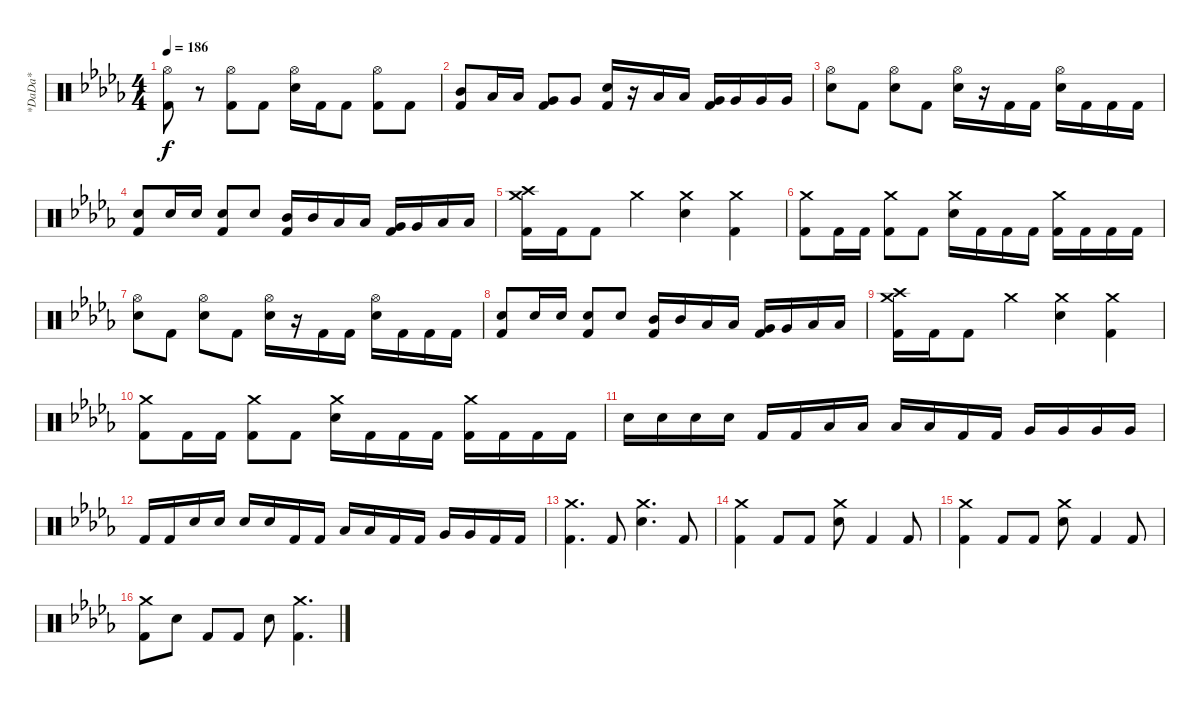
\track ("*DaDa*" "*DaDa*") {instrument percussion}
\staff {score}
\articulation defaults
\ts (4 4)
\tempo 186
\clef neutral
\ks db
("Hi-Hat (open)" "Kick (hit) 2").8{dy f} r.8 ("Hi-Hat (open)" "Kick (hit) 2").8 "Kick (hit) 2".8 ("Hi-Hat (open)" "Electric Snare (hit)").16 "Kick (hit) 2".16 "Kick (hit) 2".8 ("Hi-Hat (open)" "Kick (hit) 2").8 "Kick (hit) 2".8 |
("Mid Tom (hit)" "Kick (hit) 2").8 "Low Tom (hit)".16 "Low Tom (hit)".16 ("Very Low Tom (hit)" "Kick (hit) 2").8 "Very Low Tom (hit)".8 ("Electric Snare (hit)" "Kick (hit) 2").16 r.16 "Low Tom (hit)".16 "Low Tom (hit)".16 ("Very Low Tom (hit)" "Kick (hit) 2").16 "Very Low Tom (hit)".16 "Very Low Tom (hit)".16 "Very Low Tom (hit)".16 |
("Hi-Hat (open)" "Electric Snare (hit)").8 "Kick (hit) 2".8 ("Hi-Hat (open)" "Electric Snare (hit)").8 "Kick (hit) 2".8 ("Hi-Hat (open)" "Electric Snare (hit)").16 r.16 "Kick (hit) 2".16 "Kick (hit) 2".16 ("Hi-Hat (open)" "Electric Snare (hit)").16 "Kick (hit) 2".16 "Kick (hit) 2".16 "Kick (hit) 2".16 |
("Electric Snare (hit)" "Kick (hit) 2").8 "Electric Snare (hit)".16 "Electric Snare (hit)".16 ("Electric Snare (hit)" "Kick (hit) 2").8 "Electric Snare (hit)".8 ("Mid Tom (hit)" "Kick (hit) 2").16 "Mid Tom (hit)".16 "Low Tom (hit)".16 "Low Tom (hit)".16 ("Very Low Tom (hit)" "Kick (hit) 2").16 "Very Low Tom (hit)".16 "Low Floor Tom (hit)".16 "Low Floor Tom (hit)".16 |
("Crash medium (hit)" "Crash high (hit)" "Kick (hit) 2").16 "Kick (hit) 2".16 "Kick (hit) 2".8 "Crash medium (hit)".4 ("Crash medium (hit)" "Electric Snare (hit)").4 ("Crash medium (hit)" "Kick (hit) 2").4 |
("Crash medium (hit)" "Kick (hit) 2").8 "Kick (hit) 2".16 "Kick (hit) 2".16 ("Crash medium (hit)" "Kick (hit) 2").8 "Kick (hit) 2".8 ("Crash medium (hit)" "Electric Snare (hit)").16 "Kick (hit) 2".16 "Kick (hit) 2".16 "Kick (hit) 2".16 ("Crash medium (hit)" "Kick (hit) 2").16 "Kick (hit) 2".16 "Kick (hit) 2".16 "Kick (hit) 2".16 |
("Hi-Hat (open)" "Electric Snare (hit)").8 "Kick (hit) 2".8 ("Hi-Hat (open)" "Electric Snare (hit)").8 "Kick (hit) 2".8 ("Hi-Hat (open)" "Electric Snare (hit)").16 r.16 "Kick (hit) 2".16 "Kick (hit) 2".16 ("Hi-Hat (open)" "Electric Snare (hit)").16 "Kick (hit) 2".16 "Kick (hit) 2".16 "Kick (hit) 2".16 |
("Electric Snare (hit)" "Kick (hit) 2").8 "Electric Snare (hit)".16 "Electric Snare (hit)".16 ("Electric Snare (hit)" "Kick (hit) 2").8 "Electric Snare (hit)".8 ("Mid Tom (hit)" "Kick (hit) 2").16 "Mid Tom (hit)".16 "Low Tom (hit)".16 "Low Tom (hit)".16 ("Very Low Tom (hit)" "Kick (hit) 2").16 "Very Low Tom (hit)".16 "Low Floor Tom (hit)".16 "Low Floor Tom (hit)".16 |
("Crash medium (hit)" "Crash high (hit)" "Kick (hit) 2").16 "Kick (hit) 2".16 "Kick (hit) 2".8 "Crash medium (hit)".4 ("Crash medium (hit)" "Electric Snare (hit)").4 ("Crash medium (hit)" "Kick (hit) 2").4 |
("Crash medium (hit)" "Kick (hit) 2").8 "Kick (hit) 2".16 "Kick (hit) 2".16 ("Crash medium (hit)" "Kick (hit) 2").8 "Kick (hit) 2".8 ("Crash medium (hit)" "Electric Snare (hit)").16 "Kick (hit) 2".16 "Kick (hit) 2".16 "Kick (hit) 2".16 ("Crash medium (hit)" "Kick (hit) 2").16 "Kick (hit) 2".16 "Kick (hit) 2".16 "Kick (hit) 2".16 |
"Electric Snare (hit)".16 "Electric Snare (hit)".16 "Electric Snare (hit)".16 "Electric Snare (hit)".16 "Kick (hit) 2".16 "Kick (hit) 2".16 "Low Tom (hit)".16 "Low Tom (hit)".16 "Low Tom (hit)".16 "Low Tom (hit)".16 "Kick (hit) 2".16 "Kick (hit) 2".16 "Very Low Tom (hit)".16 "Very Low Tom (hit)".16 "Very Low Tom (hit)".16 "Very Low Tom (hit)".16 |
"Kick (hit) 2".16 "Kick (hit) 2".16 "Electric Snare (hit)".16 "Electric Snare (hit)".16 "Electric Snare (hit)".16 "Electric Snare (hit)".16 "Kick (hit) 2".16 "Kick (hit) 2".16 "Low Tom (hit)".16 "Low Tom (hit)".16 "Kick (hit) 2".16 "Kick (hit) 2".16 "Very Low Tom (hit)".16 "Very Low Tom (hit)".16 "Kick (hit) 2".16 "Kick (hit) 2".16 |
("Crash medium (hit)" "Kick (hit) 2").4{d} "Kick (hit) 2".8 ("Crash medium (hit)" "Electric Snare (hit)").4{d} "Kick (hit) 2".8 |
("Crash medium (hit)" "Kick (hit) 2").4 "Kick (hit) 2".8 "Kick (hit) 2".8 ("Crash medium (hit)" "Electric Snare (hit)").8 "Kick (hit) 2".4 "Kick (hit) 2".8 |
("Crash medium (hit)" "Kick (hit) 2").4 "Kick (hit) 2".8 "Kick (hit) 2".8 ("Crash medium (hit)" "Electric Snare (hit)").8 "Kick (hit) 2".4 "Kick (hit) 2".8 |
("Crash medium (hit)" "Kick (hit) 2").8 "Electric Snare (hit)".8 "Kick (hit) 2".8 "Kick (hit) 2".8 "Electric Snare (hit)".8 ("Crash medium (hit)" "Kick (hit) 2").4{d}
